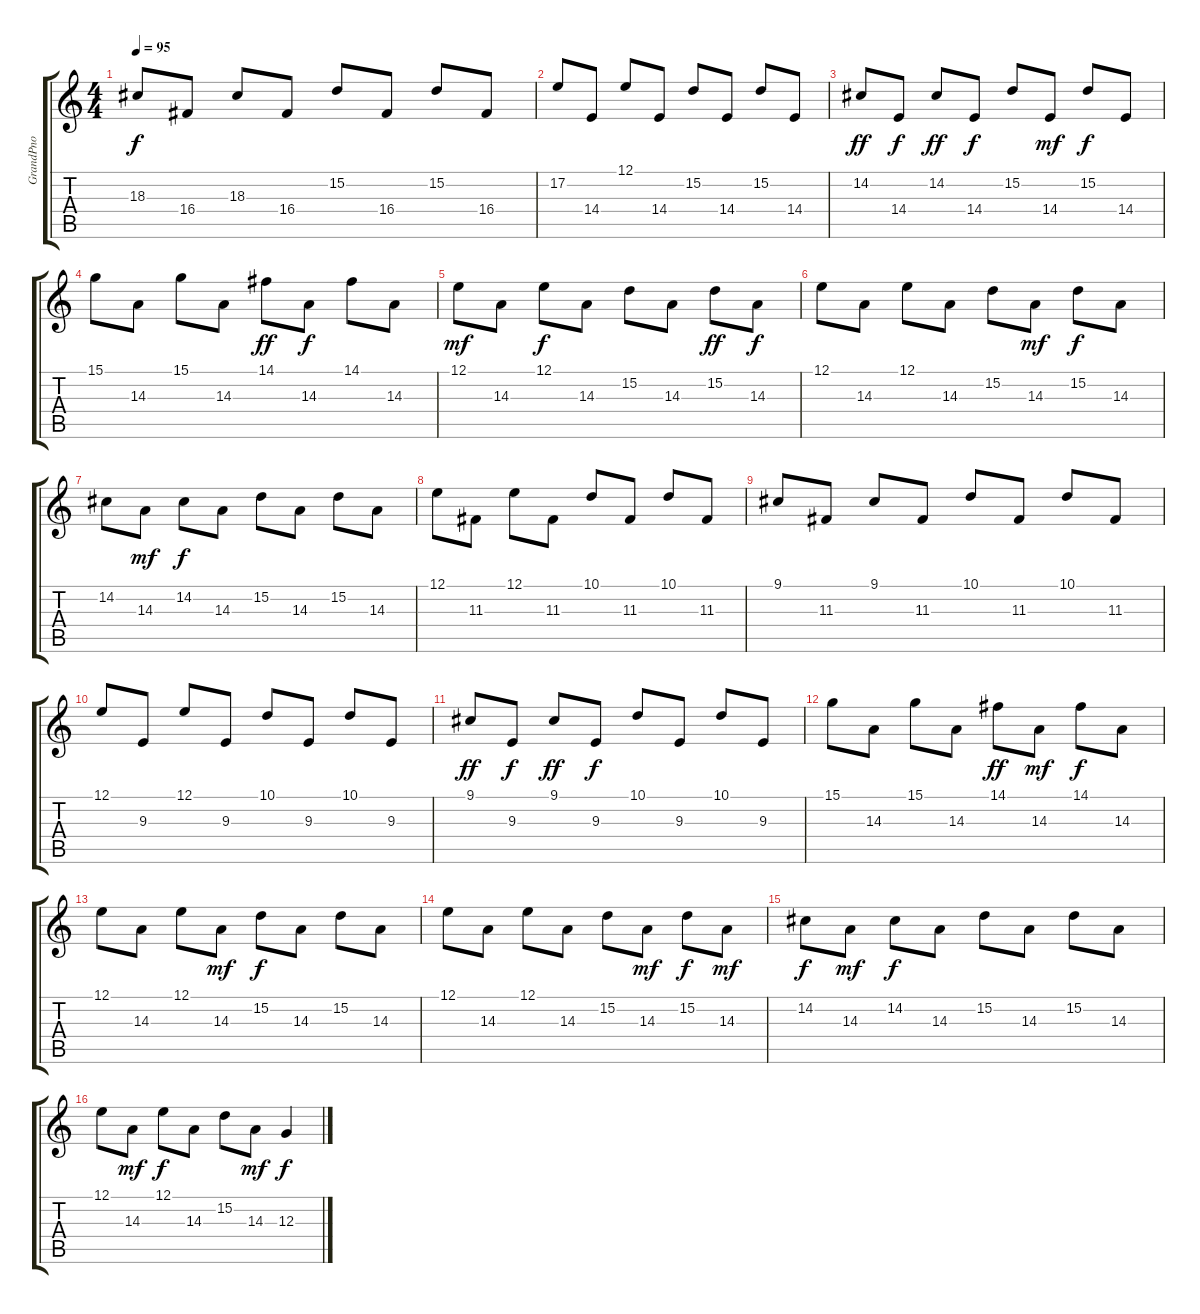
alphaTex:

\track ("GrandPno" "GrandPno") {instrument acousticgrandpiano}
\staff {score tabs}
\tuning (E4 B3 G3 D3 A2 E2) {hide}
\ts (4 4)
\tempo 95
\clef g2
\ks c
18.3.8{dy f} 16.4.8 18.3.8 16.4.8 15.2.8 16.4.8 15.2.8 16.4.8 |
17.2.8 14.4.8 12.1.8 14.4.8 15.2.8 14.4.8 15.2.8 14.4.8 |
14.2.8{dy ff} 14.4.8{dy f} 14.2.8{dy ff} 14.4.8{dy f} 15.2.8 14.4.8{dy mf} 15.2.8{dy f} 14.4.8 |
15.1.8 14.3.8 15.1.8 14.3.8 14.1.8{dy ff} 14.3.8{dy f} 14.1.8 14.3.8 |
12.1.8{dy mf} 14.3.8 12.1.8{dy f} 14.3.8 15.2.8 14.3.8 15.2.8{dy ff} 14.3.8{dy f} |
12.1.8 14.3.8 12.1.8 14.3.8 15.2.8 14.3.8{dy mf} 15.2.8{dy f} 14.3.8 |
14.2.8 14.3.8{dy mf} 14.2.8{dy f} 14.3.8 15.2.8 14.3.8 15.2.8 14.3.8 |
12.1.8 11.3.8 12.1.8 11.3.8 10.1.8 11.3.8 10.1.8 11.3.8 |
9.1.8 11.3.8 9.1.8 11.3.8 10.1.8 11.3.8 10.1.8 11.3.8 |
12.1.8 9.3.8 12.1.8 9.3.8 10.1.8 9.3.8 10.1.8 9.3.8 |
9.1.8{dy ff} 9.3.8{dy f} 9.1.8{dy ff} 9.3.8{dy f} 10.1.8 9.3.8 10.1.8 9.3.8 |
15.1.8 14.3.8 15.1.8 14.3.8 14.1.8{dy ff} 14.3.8{dy mf} 14.1.8{dy f} 14.3.8 |
12.1.8 14.3.8 12.1.8 14.3.8{dy mf} 15.2.8{dy f} 14.3.8 15.2.8 14.3.8 |
12.1.8 14.3.8 12.1.8 14.3.8 15.2.8 14.3.8{dy mf} 15.2.8{dy f} 14.3.8{dy mf} |
14.2.8{dy f} 14.3.8{dy mf} 14.2.8{dy f} 14.3.8 15.2.8 14.3.8 15.2.8 14.3.8 |
12.1.8 14.3.8{dy mf} 12.1.8{dy f} 14.3.8 15.2.8 14.3.8{dy mf} 12.3.4{dy f}
